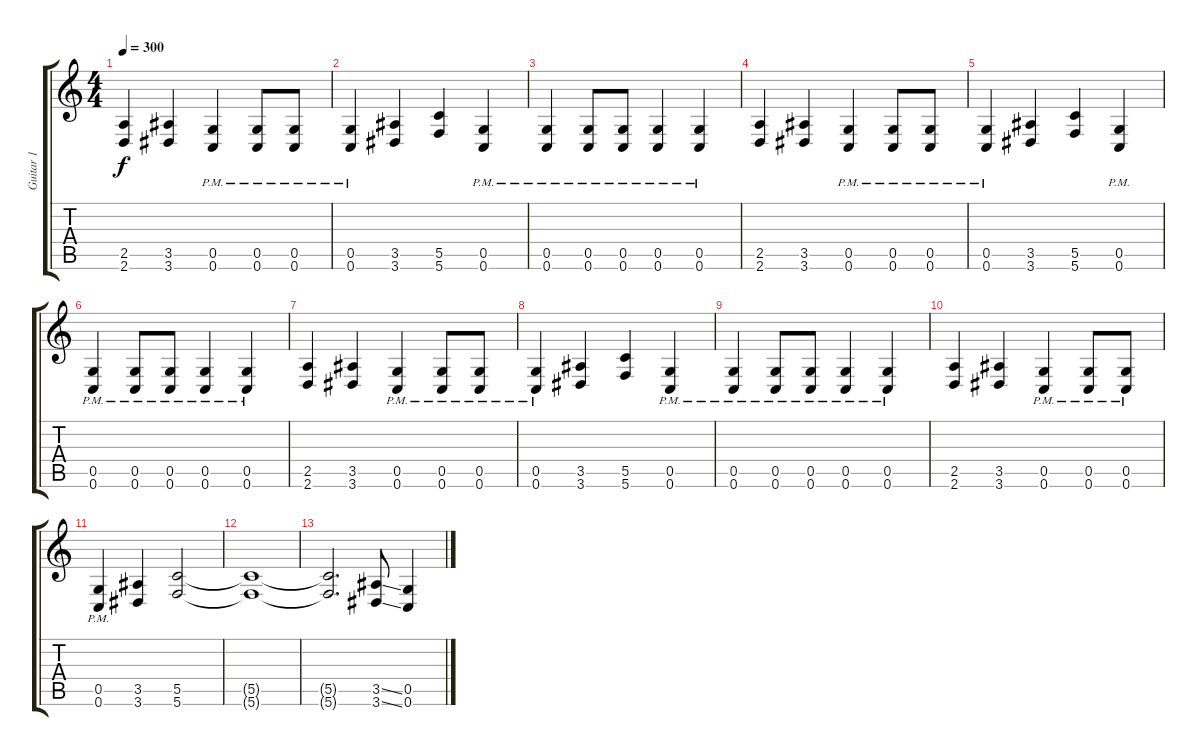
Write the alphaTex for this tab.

\track ("Guitar 1" "Guitar 1") {instrument distortionguitar}
\staff {score tabs}
\tuning (D4 A3 F3 C3 G2 C2) {hide}
\ts (4 4)
\tempo 300
\clef g2
\ks c
(2.5 2.6).4{dy f} (3.5 3.6).4 (0.5{pm} 0.6{pm}).4 (0.5{pm} 0.6{pm}).8 (0.5{pm} 0.6{pm}).8 |
(0.5{pm} 0.6{pm}).4 (3.5 3.6).4 (5.5 5.6).4 (0.5{pm} 0.6{pm}).4 |
(0.5{pm} 0.6{pm}).4 (0.5{pm} 0.6{pm}).8 (0.5{pm} 0.6{pm}).8 (0.5{pm} 0.6{pm}).4 (0.5{pm} 0.6{pm}).4 |
(2.5 2.6).4 (3.5 3.6).4 (0.5{pm} 0.6{pm}).4 (0.5{pm} 0.6{pm}).8 (0.5{pm} 0.6{pm}).8 |
(0.5{pm} 0.6{pm}).4 (3.5 3.6).4 (5.5 5.6).4 (0.5{pm} 0.6{pm}).4 |
(0.5{pm} 0.6{pm}).4 (0.5{pm} 0.6{pm}).8 (0.5{pm} 0.6{pm}).8 (0.5{pm} 0.6{pm}).4 (0.5{pm} 0.6{pm}).4 |
(2.5 2.6).4 (3.5 3.6).4 (0.5{pm} 0.6{pm}).4 (0.5{pm} 0.6{pm}).8 (0.5{pm} 0.6{pm}).8 |
(0.5{pm} 0.6{pm}).4 (3.5 3.6).4 (5.5 5.6).4 (0.5{pm} 0.6{pm}).4 |
(0.5{pm} 0.6{pm}).4 (0.5{pm} 0.6{pm}).8 (0.5{pm} 0.6{pm}).8 (0.5{pm} 0.6{pm}).4 (0.5{pm} 0.6{pm}).4 |
(2.5 2.6).4 (3.5 3.6).4 (0.5{pm} 0.6{pm}).4 (0.5{pm} 0.6{pm}).8 (0.5{pm} 0.6{pm}).8 |
(0.5{pm} 0.6{pm}).4 (3.5 3.6).4 (5.5 5.6).2 |
(5.5{t} 5.6{t}).1 |
(5.5{t} 5.6{t}).2{d} (3.5{ss} 3.6{ss}).8 (0.5 0.6).4
